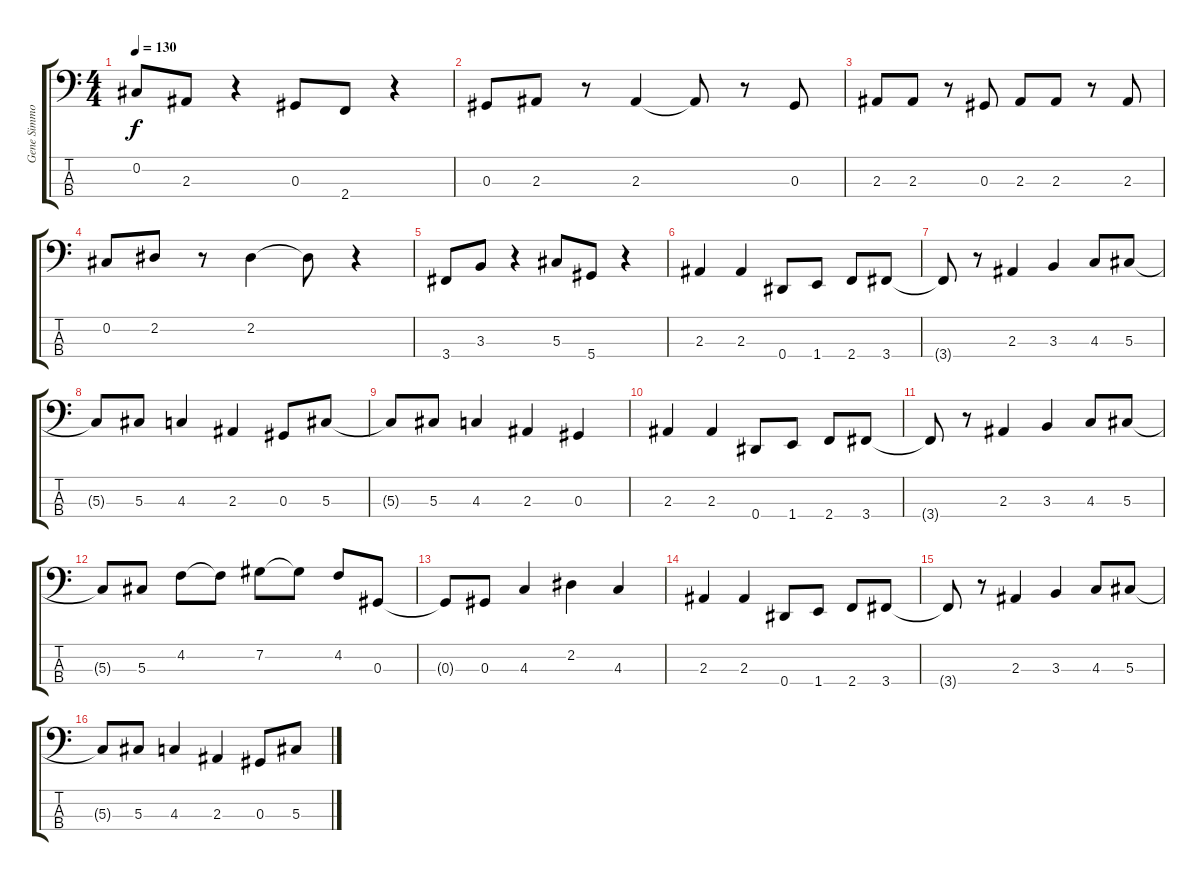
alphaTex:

\track ("Gene Simmons" "Gene Simmo") {instrument electricbasspick}
\staff {score tabs}
\tuning (Gb2 Db2 Ab1 Eb1) {hide}
\ts (4 4)
\tempo 130
\clef f4
\ks c
0.2.8{dy f} 2.3.8 r.4 0.3.8 2.4.8 r.4 |
0.3.8 2.3.8 r.8 2.3.4 2.3{t}.8 r.8 0.3.8 |
2.3.8 2.3.8 r.8 0.3.8 2.3.8 2.3.8 r.8 2.3.8 |
0.2.8 2.2.8 r.8 2.2.4 2.2{t}.8 r.4 |
3.4.8 3.3.8 r.4 5.3.8 5.4.8 r.4 |
2.3.4 2.3.4 0.4.8 1.4.8 2.4.8 3.4.8 |
3.4{t}.8 r.8 2.3.4 3.3.4 4.3.8 5.3.8 |
5.3{t}.8 5.3.8 4.3.4 2.3.4 0.3.8 5.3.8 |
5.3{t}.8 5.3.8 4.3.4 2.3.4 0.3.4 |
2.3.4 2.3.4 0.4.8 1.4.8 2.4.8 3.4.8 |
3.4{t}.8 r.8 2.3.4 3.3.4 4.3.8 5.3.8 |
5.3{t}.8 5.3.8 4.2.8 4.2{t}.8 7.2.8 7.2{t}.8 4.2.8 0.3.8 |
0.3{t}.8 0.3.8 4.3.4 2.2.4 4.3.4 |
2.3.4 2.3.4 0.4.8 1.4.8 2.4.8 3.4.8 |
3.4{t}.8 r.8 2.3.4 3.3.4 4.3.8 5.3.8 |
5.3{t}.8 5.3.8 4.3.4 2.3.4 0.3.8 5.3.8
